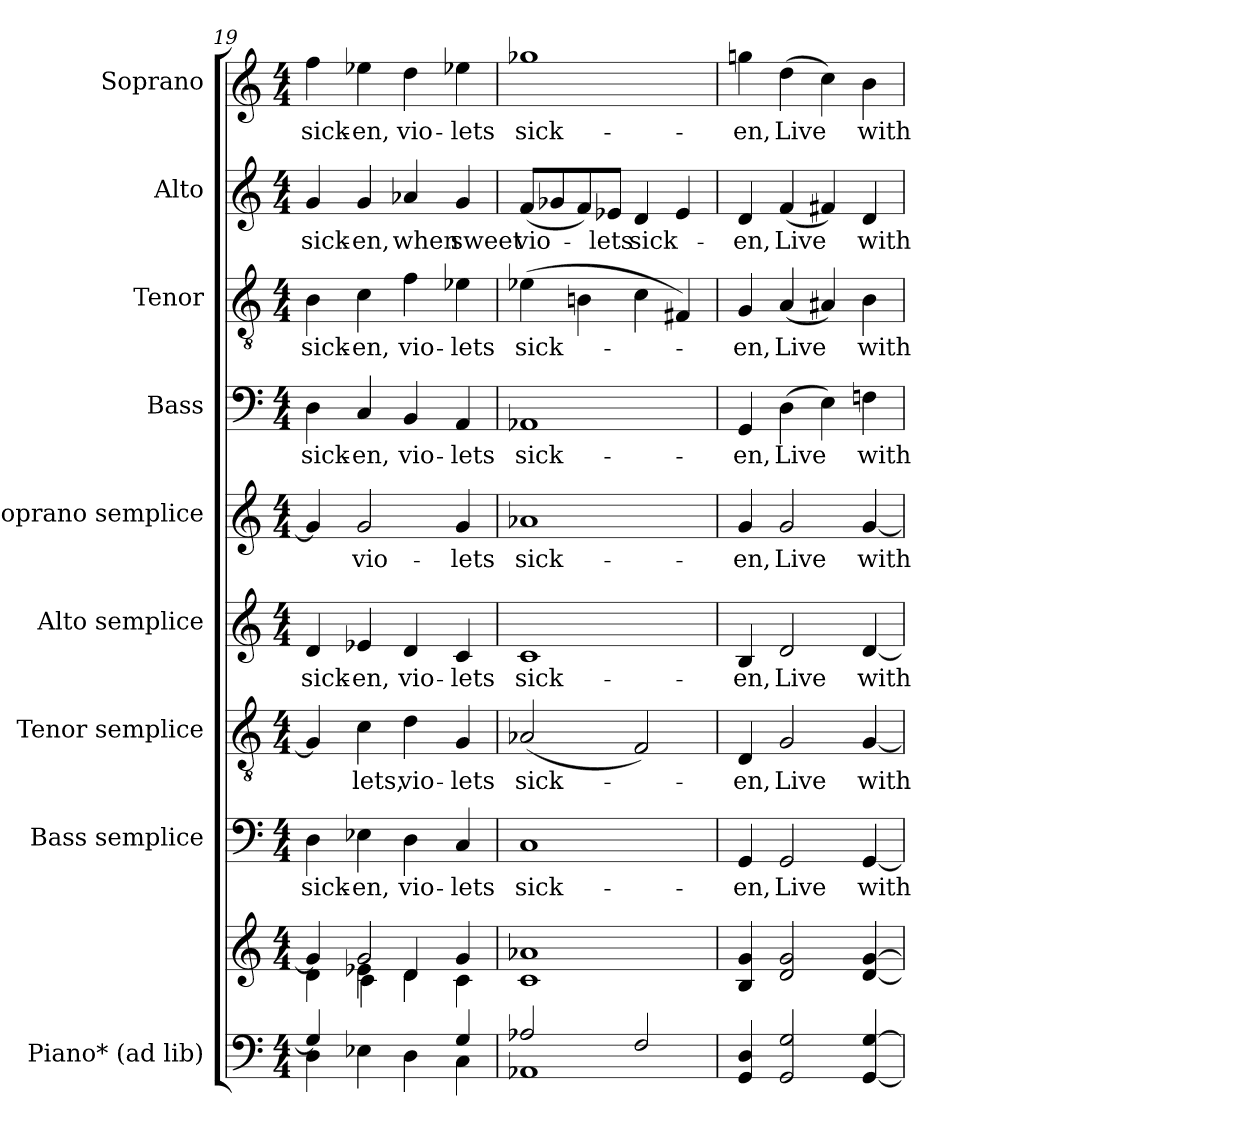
**kern	**kern	**kern	**text	**kern	**text	**kern	**text	**kern	**text	**kern	**text	**kern	**text	**kern	**text	**kern	**text
*part9	*part9	*part8	*part8	*part7	*part7	*part6	*part6	*part5	*part5	*part4	*part4	*part3	*part3	*part2	*part2	*part1	*part1
*staff10	*staff9	*staff8	*staff8	*staff7	*staff7	*staff6	*staff6	*staff5	*staff5	*staff4	*staff4	*staff3	*staff3	*staff2	*staff2	*staff1	*staff1
*I"Piano* (ad lib)	*	*I"Bass semplice	*	*I"Tenor semplice	*	*I"Alto semplice	*	*I"Soprano semplice	*	*I"Bass	*	*I"Tenor	*	*I"Alto	*	*I"Soprano	*
*	*	*I'B.	*	*I'T.	*	*I'A.	*	*I'S.	*	*I'B.	*	*I'T.	*	*I'A.	*	*I'S.	*
*clefF4	*clefG2	*clefF4	*	*clefGv2	*	*clefG2	*	*clefG2	*	*clefF4	*	*clefGv2	*	*clefG2	*	*clefG2	*
*	*	*	*	*ITrd7c12	*	*	*	*	*	*	*	*ITrd7c12	*	*	*	*	*
*k[]	*k[]	*k[]	*	*k[]	*	*k[]	*	*k[]	*	*k[]	*	*k[]	*	*k[]	*	*k[]	*
*C:	*C:	*C:	*	*C:	*	*C:	*	*C:	*	*C:	*	*C:	*	*C:	*	*C:	*
*M4/4	*M4/4	*M4/4	*	*M4/4	*	*M4/4	*	*M4/4	*	*M4/4	*	*M4/4	*	*M4/4	*	*M4/4	*
=19	=19	=19	=19	=19	=19	=19	=19	=19	=19	=19	=19	=19	=19	=19	=19	=19	=19
*^	*^	*	*	*	*	*	*	*	*	*	*	*	*	*	*	*	*
*	*	*	*^	*	*	*	*	*	*	*	*	*	*	*	*	*	*	*	*
!	!	!	!	!	!	!LO:LY:b:color=#000000	!	!	!	!	!	!	!	!	!	!	!	!	!	!
!	!	!	!	!	!	!	!	!	!	!LO:LY:b:color=#000000	!	!	!	!	!	!	!	!	!	!
!	!	!	!	!	!	!	!	!	!	!	!	!	!	!LO:LY:b:color=#000000	!	!	!	!	!	!
!	!	!	!	!	!	!	!	!	!	!	!	!	!	!	!	!LO:LY:b:color=#000000	!	!	!	!
!	!	!	!	!	!	!	!	!	!	!	!	!	!	!	!	!	!	!LO:LY:b:color=#000000	!	!
!	!	!	!	!	!	!	!	!	!	!	!	!	!	!	!	!	!	!	!	!LO:LY:b:color=#000000
4Gi/]	4Di\	4gi/]	4di\	4ryy	4Di\	sick-	4GGi/]	.	4di/	sick-	4gi/]	.	4Di\	sick-	4BBi\	sick-	4gi/	sick-	4ffi\	sick-
!	!	!	!	!	!	!LO:LY:b:color=#000000	!	!	!	!	!	!	!	!	!	!	!	!	!	!
!	!	!	!	!	!	!	!	!LO:LY:b:color=#000000	!	!	!	!	!	!	!	!	!	!	!	!
!	!	!	!	!	!	!	!	!	!	!LO:LY:b:color=#000000	!	!	!	!	!	!	!	!	!	!
!	!	!	!	!	!	!	!	!	!	!	!	!LO:LY:b:color=#000000	!	!	!	!	!	!	!	!
!	!	!	!	!	!	!	!	!	!	!	!	!	!	!LO:LY:b:color=#000000	!	!	!	!	!	!
!	!	!	!	!	!	!	!	!	!	!	!	!	!	!	!	!LO:LY:b:color=#000000	!	!	!	!
!	!	!	!	!	!	!	!	!	!	!	!	!	!	!	!	!	!	!LO:LY:b:color=#000000	!	!
!	!	!	!	!	!	!	!	!	!	!	!	!	!	!	!	!	!	!	!	!LO:LY:b:color=#000000
2ryy	4E-Xi\	2gi/	4e-Xi\	4ci\	4E-Xi\	-en,	4Ci\	-lets,	4e-Xi/	-en,	2gi/	vio-	4Ci/	-en,	4Ci\	-en,	4gi/	-en,	4ee-Xi\	-en,
!	!	!	!	!	!	!LO:LY:b:color=#000000	!	!	!	!	!	!	!	!	!	!	!	!	!	!
!	!	!	!	!	!	!	!	!LO:LY:b:color=#000000	!	!	!	!	!	!	!	!	!	!	!	!
!	!	!	!	!	!	!	!	!	!	!LO:LY:b:color=#000000	!	!	!	!	!	!	!	!	!	!
!	!	!	!	!	!	!	!	!	!	!	!	!	!	!LO:LY:b:color=#000000	!	!	!	!	!	!
!	!	!	!	!	!	!	!	!	!	!	!	!	!	!	!	!LO:LY:b:color=#000000	!	!	!	!
!	!	!	!	!	!	!	!	!	!	!	!	!	!	!	!	!	!	!LO:LY:b:color=#000000	!	!
!	!	!	!	!	!	!	!	!	!	!	!	!	!	!	!	!	!	!	!	!LO:LY:b:color=#000000
.	4Di\	.	4di/	4di\	4Di\	vio-	4Di\	vio-	4di/	vio-	.	.	4BBi/	vio-	4Fi\	vio-	4a-Xi/	when	4ddi\	vio-
!	!	!	!	!	!	!LO:LY:b:color=#000000	!	!	!	!	!	!	!	!	!	!	!	!	!	!
!	!	!	!	!	!	!	!	!LO:LY:b:color=#000000	!	!	!	!	!	!	!	!	!	!	!	!
!	!	!	!	!	!	!	!	!	!	!LO:LY:b:color=#000000	!	!	!	!	!	!	!	!	!	!
!	!	!	!	!	!	!	!	!	!	!	!	!LO:LY:b:color=#000000	!	!	!	!	!	!	!	!
!	!	!	!	!	!	!	!	!	!	!	!	!	!	!LO:LY:b:color=#000000	!	!	!	!	!	!
!	!	!	!	!	!	!	!	!	!	!	!	!	!	!	!	!LO:LY:b:color=#000000	!	!	!	!
!	!	!	!	!	!	!	!	!	!	!	!	!	!	!	!	!	!	!LO:LY:b:color=#000000	!	!
!	!	!	!	!	!	!	!	!	!	!	!	!	!	!	!	!	!	!	!	!LO:LY:b:color=#000000
4Gi/	4Ci\	4gi/	4ci\	4ryy	4Ci/	-lets	4GGi/	-lets	4ci/	-lets	4gi/	-lets	4AAi/	-lets	4E-Xi\	-lets	4gi/	sweet	4ee-Xi\	-lets
*	*	*v	*v	*v	*	*	*	*	*	*	*	*	*	*	*	*	*	*	*	*
=20	=20	=20	=20	=20	=20	=20	=20	=20	=20	=20	=20	=20	=20	=20	=20	=20	=20	=20
*	*	*^	*	*	*	*	*	*	*	*	*	*	*	*	*	*	*	*
*	*	*	*^	*	*	*	*	*	*	*	*	*	*	*	*	*	*	*	*
!	!	!	!	!	!	!LO:LY:b:color=#000000	!	!	!	!	!	!	!	!	!	!	!	!	!	!
*	*	*v	*v	*v	*	*	*	*	*	*	*	*	*	*	*	*	*	*	*	*
*	*	*^	*	*	*	*	*	*	*	*	*	*	*	*	*	*	*	*
*	*	*	*^	*	*	*	*	*	*	*	*	*	*	*	*	*	*	*	*
!	!	!	!	!	!	!	!	!LO:LY:b:color=#000000	!	!	!	!	!	!	!	!	!	!	!	!
*	*	*v	*v	*v	*	*	*	*	*	*	*	*	*	*	*	*	*	*	*	*
*	*	*^	*	*	*	*	*	*	*	*	*	*	*	*	*	*	*	*
*	*	*	*^	*	*	*	*	*	*	*	*	*	*	*	*	*	*	*	*
!	!	!	!	!	!	!	!	!	!	!LO:LY:b:color=#000000	!	!	!	!	!	!	!	!	!	!
*	*	*v	*v	*v	*	*	*	*	*	*	*	*	*	*	*	*	*	*	*	*
*	*	*^	*	*	*	*	*	*	*	*	*	*	*	*	*	*	*	*
*	*	*	*^	*	*	*	*	*	*	*	*	*	*	*	*	*	*	*	*
!	!	!	!	!	!	!	!	!	!	!	!	!LO:LY:b:color=#000000	!	!	!	!	!	!	!	!
*	*	*v	*v	*v	*	*	*	*	*	*	*	*	*	*	*	*	*	*	*	*
*	*	*^	*	*	*	*	*	*	*	*	*	*	*	*	*	*	*	*
*	*	*	*^	*	*	*	*	*	*	*	*	*	*	*	*	*	*	*	*
!	!	!	!	!	!	!	!	!	!	!	!	!	!	!LO:LY:b:color=#000000	!	!	!	!	!	!
*	*	*v	*v	*v	*	*	*	*	*	*	*	*	*	*	*	*	*	*	*	*
*	*	*^	*	*	*	*	*	*	*	*	*	*	*	*	*	*	*	*
*	*	*	*^	*	*	*	*	*	*	*	*	*	*	*	*	*	*	*	*
!	!	!	!	!	!	!	!	!	!	!	!	!	!	!	!	!LO:LY:b:color=#000000	!	!	!	!
*	*	*v	*v	*v	*	*	*	*	*	*	*	*	*	*	*	*	*	*	*	*
*	*	*^	*	*	*	*	*	*	*	*	*	*	*	*	*	*	*	*
*	*	*	*^	*	*	*	*	*	*	*	*	*	*	*	*	*	*	*	*
!	!	!	!	!	!	!	!	!	!	!	!	!	!	!	!	!	!	!LO:LY:b:color=#000000	!	!
*	*	*v	*v	*v	*	*	*	*	*	*	*	*	*	*	*	*	*	*	*	*
*	*	*^	*	*	*	*	*	*	*	*	*	*	*	*	*	*	*	*
*	*	*	*^	*	*	*	*	*	*	*	*	*	*	*	*	*	*	*	*
!	!	!	!	!	!	!	!	!	!	!	!	!	!	!	!	!	!	!	!	!LO:LY:b:color=#000000
*	*	*v	*v	*v	*	*	*	*	*	*	*	*	*	*	*	*	*	*	*	*
2A-Xi/	1AA-Xi	1ci 1a-Xi	1Ci	sick-	(2AA-Xi/	sick-	1ci	sick-	1a-Xi	sick-	1AA-Xi	sick-	(4E-Xi\	sick-	(8fi/L	vio-	1gg-Xi	sick-
.	.	.	.	.	.	.	.	.	.	.	.	.	.	.	8g-Xi/	.	.	.
.	.	.	.	.	.	.	.	.	.	.	.	.	4BBni\	.	8fi/)	.	.	.
!	!	!	!	!	!	!	!	!	!	!	!	!	!	!	!	!LO:LY:b:color=#000000	!	!
.	.	.	.	.	.	.	.	.	.	.	.	.	.	.	8e-Xi/J	-lets	.	.
!	!	!	!	!	!	!	!	!	!	!	!	!	!	!	!	!LO:LY:b:color=#000000	!	!
2Fi/	.	.	.	.	2FFi/)	.	.	.	.	.	.	.	4Ci\	.	4di/	sick-	.	.
.	.	.	.	.	.	.	.	.	.	.	.	.	4FF#Xi/)	.	4e-i/	.	.	.
*v	*v	*	*	*	*	*	*	*	*	*	*	*	*	*	*	*	*	*
=21	=21	=21	=21	=21	=21	=21	=21	=21	=21	=21	=21	=21	=21	=21	=21	=21	=21
!	!	!	!LO:LY:b:color=#000000	!	!	!	!	!	!	!	!	!	!	!	!	!	!
!	!	!	!	!	!LO:LY:b:color=#000000	!	!	!	!	!	!	!	!	!	!	!	!
!	!	!	!	!	!	!	!LO:LY:b:color=#000000	!	!	!	!	!	!	!	!	!	!
!	!	!	!	!	!	!	!	!	!LO:LY:b:color=#000000	!	!	!	!	!	!	!	!
!	!	!	!	!	!	!	!	!	!	!	!LO:LY:b:color=#000000	!	!	!	!	!	!
!	!	!	!	!	!	!	!	!	!	!	!	!	!LO:LY:b:color=#000000	!	!	!	!
!	!	!	!	!	!	!	!	!	!	!	!	!	!	!	!LO:LY:b:color=#000000	!	!
!	!	!	!	!	!	!	!	!	!	!	!	!	!	!	!	!	!LO:LY:b:color=#000000
4GGi/ 4Di	4Bi/ 4gi	4GGi/	-en,	4DDi/	-en,	4Bi/	-en,	4gi/	-en,	4GGi/	-en,	4GGi/	-en,	4di/	-en,	4ggni\	-en,
!	!	!	!LO:LY:b:color=#000000	!	!	!	!	!	!	!	!	!	!	!	!	!	!
!	!	!	!	!	!LO:LY:b:color=#000000	!	!	!	!	!	!	!	!	!	!	!	!
!	!	!	!	!	!	!	!LO:LY:b:color=#000000	!	!	!	!	!	!	!	!	!	!
!	!	!	!	!	!	!	!	!	!LO:LY:b:color=#000000	!	!	!	!	!	!	!	!
!	!	!	!	!	!	!	!	!	!	!	!LO:LY:b:color=#000000	!	!	!	!	!	!
!	!	!	!	!	!	!	!	!	!	!	!	!	!LO:LY:b:color=#000000	!	!	!	!
!	!	!	!	!	!	!	!	!	!	!	!	!	!	!	!LO:LY:b:color=#000000	!	!
!	!	!	!	!	!	!	!	!	!	!	!	!	!	!	!	!	!LO:LY:b:color=#000000
2GGi/ 2Gi	2di/ 2gi	2GGi/	Live	2GGi/	Live	2di/	Live	2gi/	Live	(4Di\	Live	(4AAi/	Live	(4fi/	Live	(4ddi\	Live
.	.	.	.	.	.	.	.	.	.	4Ei\)	.	4AA#Xi/)	.	4f#Xi/)	.	4cci\)	.
!	!	!	!LO:LY:b:color=#000000	!	!	!	!	!	!	!	!	!	!	!	!	!	!
!	!	!	!	!	!LO:LY:b:color=#000000	!	!	!	!	!	!	!	!	!	!	!	!
!	!	!	!	!	!	!	!LO:LY:b:color=#000000	!	!	!	!	!	!	!	!	!	!
!	!	!	!	!	!	!	!	!	!LO:LY:b:color=#000000	!	!	!	!	!	!	!	!
!	!	!	!	!	!	!	!	!	!	!	!LO:LY:b:color=#000000	!	!	!	!	!	!
!	!	!	!	!	!	!	!	!	!	!	!	!	!LO:LY:b:color=#000000	!	!	!	!
!	!	!	!	!	!	!	!	!	!	!	!	!	!	!	!LO:LY:b:color=#000000	!	!
!	!	!	!	!	!	!	!	!	!	!	!	!	!	!	!	!	!LO:LY:b:color=#000000
[4GGi/ [4Gi	[4di/ [4gi	[4GGi/	with-	[4GGi/	with-	[4di/	with-	[4gi/	with-	4Fni\	with-	4BBi\	with-	4di/	with-	4bi\	with-
=	=	=	=	=	=	=	=	=	=	=	=	=	=	=	=	=	=
*-	*-	*-	*-	*-	*-	*-	*-	*-	*-	*-	*-	*-	*-	*-	*-	*-	*-
